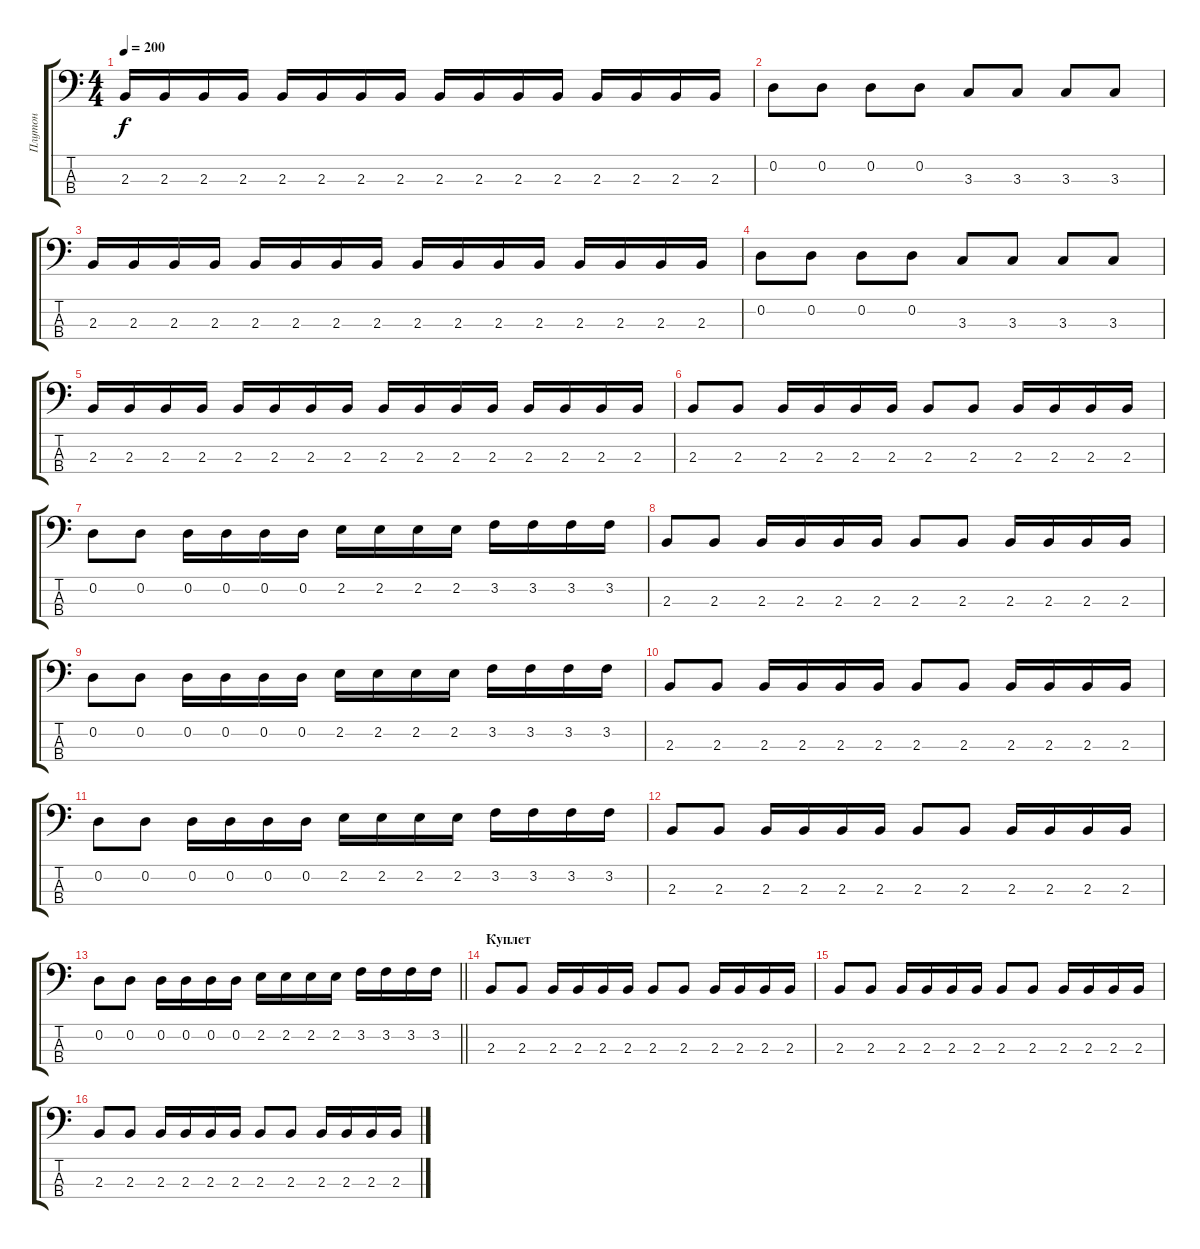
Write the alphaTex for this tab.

\track ("Плутон" "Плутон") {instrument electricbassfinger}
\staff {score tabs}
\tuning (G2 D2 A1 E1) {hide}
\ts (4 4)
\tempo 200
\clef f4
\ks c
2.3.16{dy f} 2.3.16 2.3.16 2.3.16 2.3.16 2.3.16 2.3.16 2.3.16 2.3.16 2.3.16 2.3.16 2.3.16 2.3.16 2.3.16 2.3.16 2.3.16 |
0.2.8 0.2.8 0.2.8 0.2.8 3.3.8 3.3.8 3.3.8 3.3.8 |
2.3.16 2.3.16 2.3.16 2.3.16 2.3.16 2.3.16 2.3.16 2.3.16 2.3.16 2.3.16 2.3.16 2.3.16 2.3.16 2.3.16 2.3.16 2.3.16 |
0.2.8 0.2.8 0.2.8 0.2.8 3.3.8 3.3.8 3.3.8 3.3.8 |
2.3.16 2.3.16 2.3.16 2.3.16 2.3.16 2.3.16 2.3.16 2.3.16 2.3.16 2.3.16 2.3.16 2.3.16 2.3.16 2.3.16 2.3.16 2.3.16 |
2.3.8 2.3.8 2.3.16 2.3.16 2.3.16 2.3.16 2.3.8 2.3.8 2.3.16 2.3.16 2.3.16 2.3.16 |
0.2.8 0.2.8 0.2.16 0.2.16 0.2.16 0.2.16 2.2.16 2.2.16 2.2.16 2.2.16 3.2.16 3.2.16 3.2.16 3.2.16 |
2.3.8 2.3.8 2.3.16 2.3.16 2.3.16 2.3.16 2.3.8 2.3.8 2.3.16 2.3.16 2.3.16 2.3.16 |
0.2.8 0.2.8 0.2.16 0.2.16 0.2.16 0.2.16 2.2.16 2.2.16 2.2.16 2.2.16 3.2.16 3.2.16 3.2.16 3.2.16 |
2.3.8 2.3.8 2.3.16 2.3.16 2.3.16 2.3.16 2.3.8 2.3.8 2.3.16 2.3.16 2.3.16 2.3.16 |
0.2.8 0.2.8 0.2.16 0.2.16 0.2.16 0.2.16 2.2.16 2.2.16 2.2.16 2.2.16 3.2.16 3.2.16 3.2.16 3.2.16 |
2.3.8 2.3.8 2.3.16 2.3.16 2.3.16 2.3.16 2.3.8 2.3.8 2.3.16 2.3.16 2.3.16 2.3.16 |
\barLineRight lightlight
0.2.8 0.2.8 0.2.16 0.2.16 0.2.16 0.2.16 2.2.16 2.2.16 2.2.16 2.2.16 3.2.16 3.2.16 3.2.16 3.2.16 |
\section ("" "Куплет")
2.3.8 2.3.8 2.3.16 2.3.16 2.3.16 2.3.16 2.3.8 2.3.8 2.3.16 2.3.16 2.3.16 2.3.16 |
2.3.8 2.3.8 2.3.16 2.3.16 2.3.16 2.3.16 2.3.8 2.3.8 2.3.16 2.3.16 2.3.16 2.3.16 |
2.3.8 2.3.8 2.3.16 2.3.16 2.3.16 2.3.16 2.3.8 2.3.8 2.3.16 2.3.16 2.3.16 2.3.16
